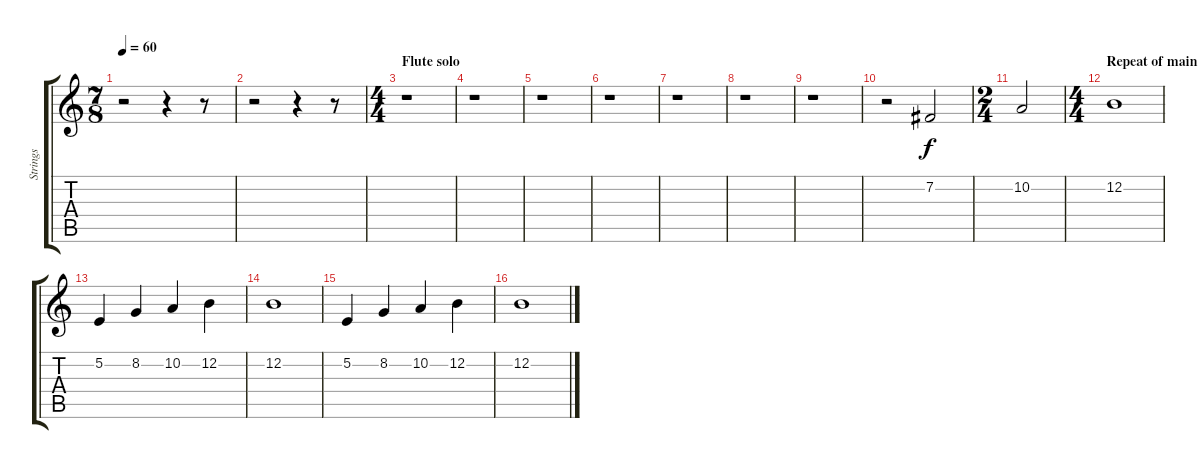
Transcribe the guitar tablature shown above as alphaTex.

\track ("Strings" "Strings") {instrument stringensemble1}
\staff {score tabs}
\tuning (E4 B3 G3 D3 A2 E2) {hide}
\ts (7 8)
\tempo 60
\clef g2
\ks c
r.2{dy f} r.4 r.8 |
r.2 r.4 r.8 |
\ts (4 4)
\section ("" "Flute solo")
r.1 |
r.1 |
r.1 |
r.1 |
r.1 |
r.1 |
r.1 |
r.2 7.2.2 |
\ts (2 4)
10.2.2 |
\ts (4 4)
\section ("" "Repeat of main theme")
12.2.1 |
5.2.4 8.2.4 10.2.4 12.2.4 |
12.2.1 |
5.2.4 8.2.4 10.2.4 12.2.4 |
12.2.1
